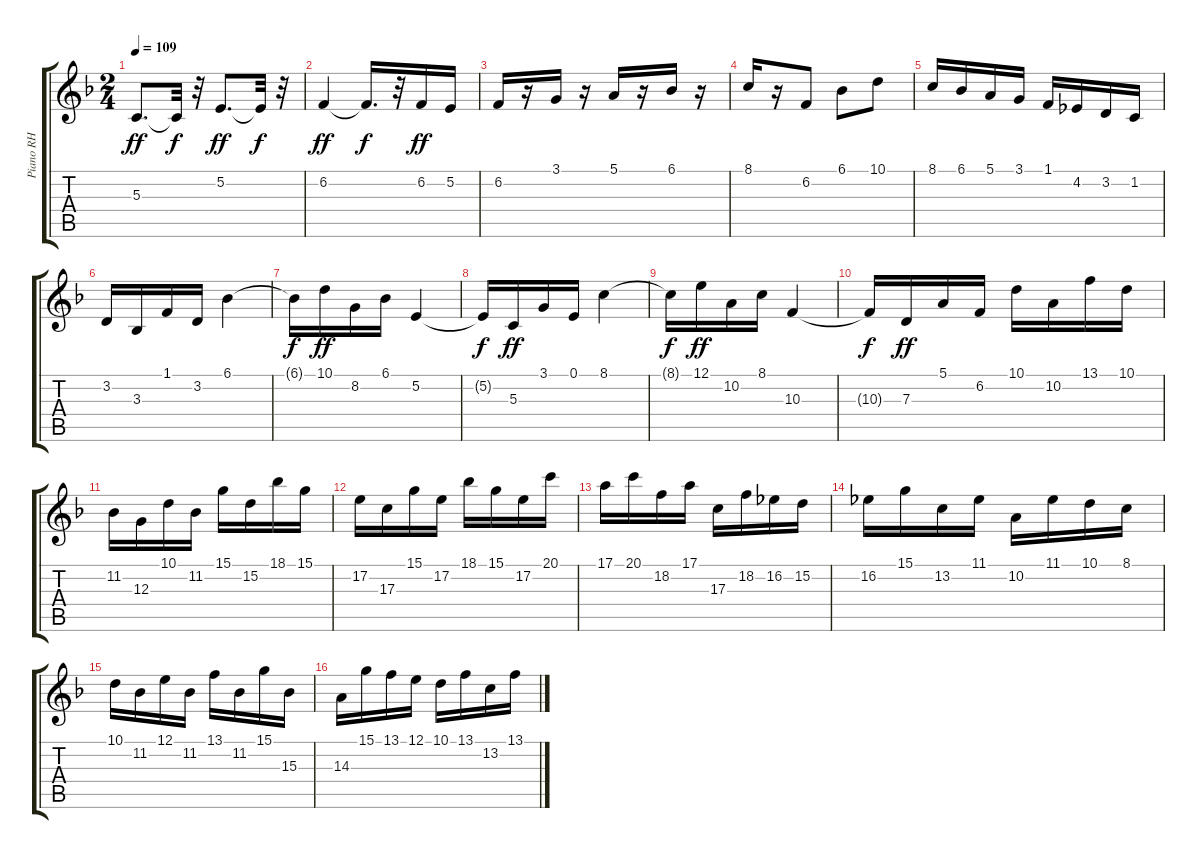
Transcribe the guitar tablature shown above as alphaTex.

\track ("Piano RH" "Piano RH") {instrument acousticgrandpiano}
\staff {score tabs}
\tuning (E4 B3 G3 D3 A2 E2) {hide}
\ts (2 4)
\tempo 109
\clef g2
\ks f
5.3.8{d dy ff} 5.3{t}.32{dy f} r.32 5.2.8{d dy ff} 5.2{t}.32{dy f} r.32 |
6.2.4{dy ff} 6.2{t}.16{d dy f} r.32 6.2.16{dy ff} 5.2.16 |
6.2.16 r.16 3.1.16 r.16 5.1.16 r.16 6.1.16 r.16 |
8.1.16 r.16 6.2.8 6.1.8 10.1.8 |
8.1.16 6.1.16 5.1.16 3.1.16 1.1.16 4.2.16 3.2.16 1.2.16 |
3.2.16 3.3.16 1.1.16 3.2.16 6.1.4 |
6.1{t}.16{dy f} 10.1.16{dy ff} 8.2.16 6.1.16 5.2.4 |
5.2{t}.16{dy f} 5.3.16{dy ff} 3.1.16 0.1.16 8.1.4 |
8.1{t}.16{dy f} 12.1.16{dy ff} 10.2.16 8.1.16 10.3.4 |
10.3{t}.16{dy f} 7.3.16{dy ff} 5.1.16 6.2.16 10.1.16 10.2.16 13.1.16 10.1.16 |
11.2.16 12.3.16 10.1.16 11.2.16 15.1.16 15.2.16 18.1.16 15.1.16 |
17.2.16 17.3.16 15.1.16 17.2.16 18.1.16 15.1.16 17.2.16 20.1.16 |
17.1.16 20.1.16 18.2.16 17.1.16 17.3.16 18.2.16 16.2.16 15.2.16 |
16.2.16 15.1.16 13.2.16 11.1.16 10.2.16 11.1.16 10.1.16 8.1.16 |
10.1.16 11.2.16 12.1.16 11.2.16 13.1.16 11.2.16 15.1.16 15.3.16 |
14.3.16 15.1.16 13.1.16 12.1.16 10.1.16 13.1.16 13.2.16 13.1.16
